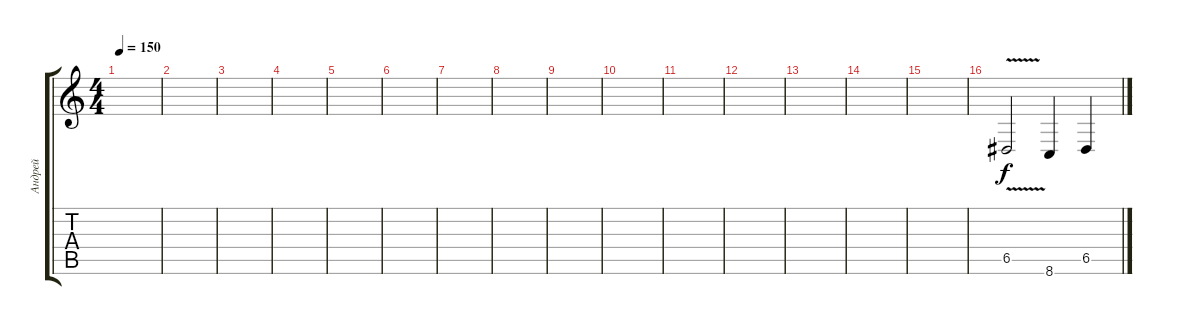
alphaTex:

\track ("Андрей" "Андрей") {instrument viola}
\staff {score tabs}
\tuning (E4 B3 G3 D3 A2 E2) {hide}
\ts (4 4)
\tempo 150
\clef g2
\ks c
|
|
|
|
|
|
|
|
|
|
|
|
|
|
|
6.5{v}.2 8.6.4 6.5.4
